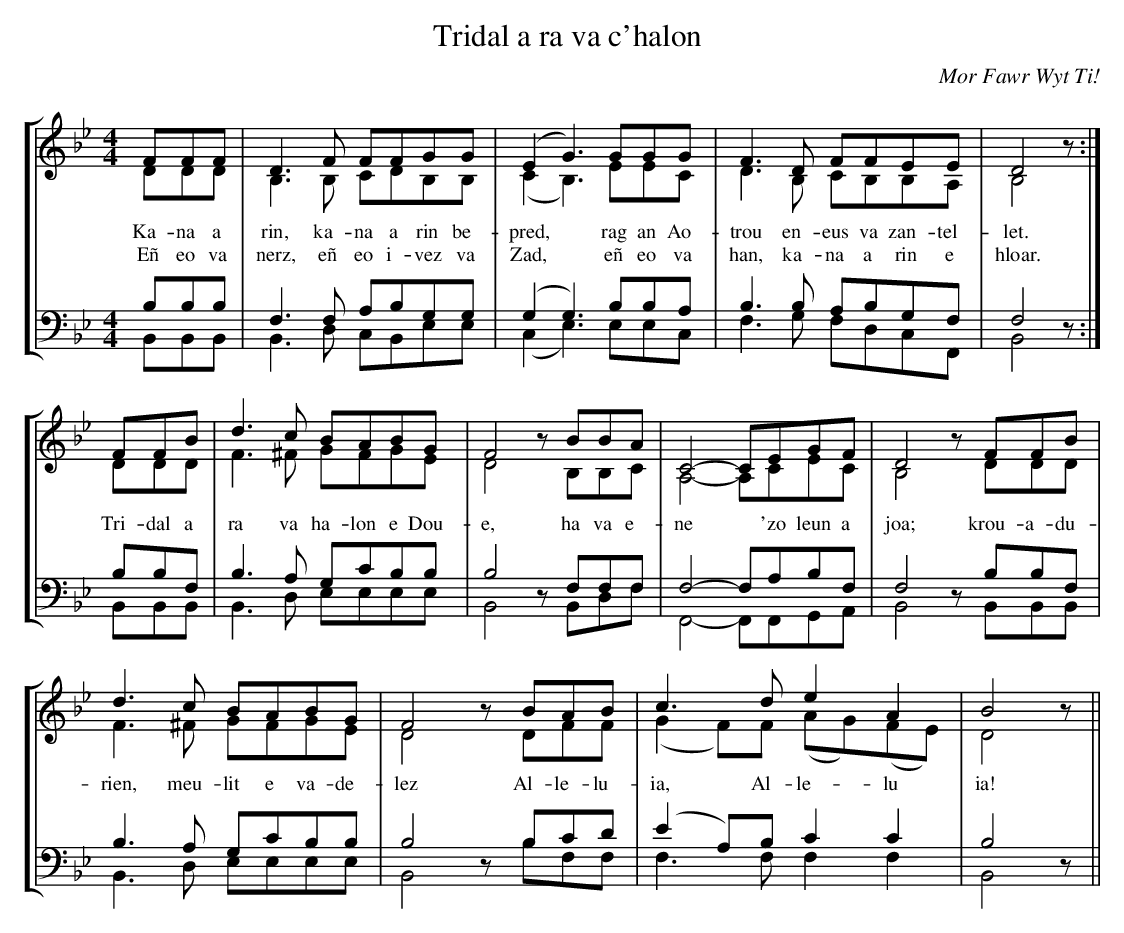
X:1
T:Tridal a ra va c'halon
C:Mor Fawr Wyt Ti!
M:4/4
L:1/8
%%staves [(1 2) (3 4)]
K:Bb
V:1
FFF |D3F FFGG |(E2G3) GGG |F3D FFEE |D4 z:|
V:2
DDD |B,3B, CDB,B, |(C2B,3) EEC |D3B, CB,B,A, |B,4 z:|
w:Ka-na a|rin, ka-na a rin be-|pred,*rag an Ao-|trou en-eus va zan-tel-|let.|
w:Eñ eo va|nerz, eñ eo i-vez va|Zad,*eñ eo va|han, ka-na a rin e|hloar.|
V:3
B,B,B, |F,3F, A,B,G,G, |(G,2G,3) B,B,A, |B,3B, A,B,G,F, |F,4 z:|
V:4
B,,B,,B,, |B,,3D, C,B,,E,E, |(C,2E,3) E,E,C,|F,3G, F,D,C,F,, |B,,4 z:|
V:1
FFB |d3c BABG |F4 zBBA |C4- CEGF |D4 zFFB |
V:2
DDD |F3^F GFGE |D4 zB,B,C |A,4- A,CEC |B,4 zDDD |
w:Tri-dal a|ra va ha-lon e Dou-|e, ha va e-|ne*'zo leun a|joa; krou-a-du-|
V:3
B,B,F, |B,3A, G,CB,B, |B,4 zF,F,F, |F,4- F,A,B,F, |F,4 zB,B,F, |
V:4
B,,B,,B,, |B,,3D, E,E,E,E, |B,,4 zB,,D,F,|F,,4- F,,F,,G,,A,,|B,,4 zB,,B,,B,,|
V:1
d3c BABG |F4 zBAB |c3d e2A2 |B4 z||
V:2
F3^F GFGE |D4 zDFF |(G2F)F (AG)(FE)|D4 z||
w:rien, meu-lit e va-de-|lez Al-le-lu-|ia,*Al-le-*lu*|ia!|
V:3
B,3A, G,CB,B, |B,4 zB,CD |(E2A,)B, C2C2 |B,4 z||
V:4
B,,3D, E,E,E,E, |B,,4 zB,F,F, |F,3F, F,2F,2 |B,,4 z||
